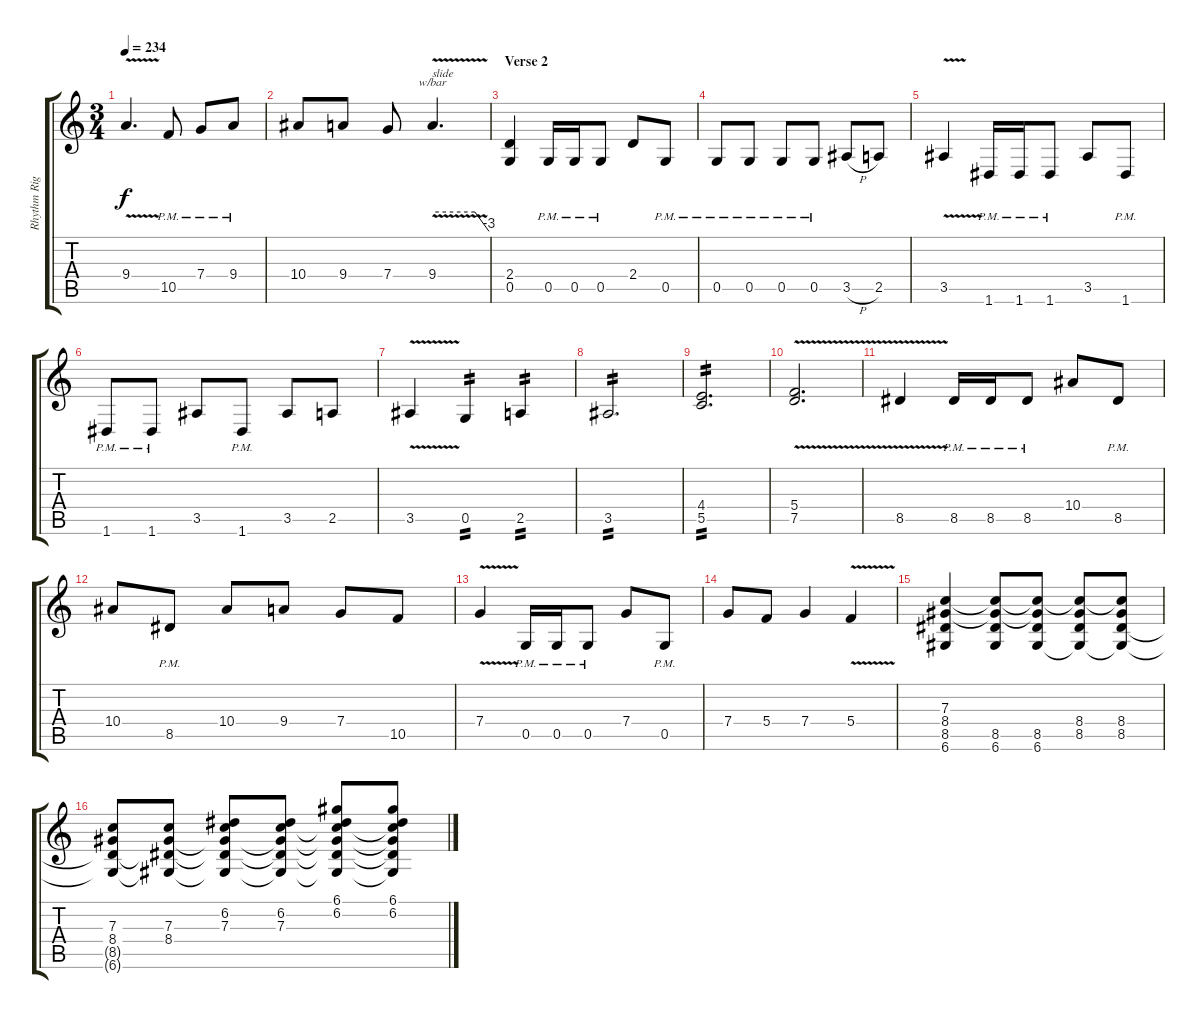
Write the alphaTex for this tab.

\track ("Rhythm Right" "Rhythm Rig") {instrument overdrivenguitar}
\staff {score tabs}
\tuning (D4 A3 F3 C3 G2 D2) {hide}
\ts (3 4)
\tempo 234
\clef g2
\ks c
9.4{v}.4{d dy f} 10.5{pm}.8 7.4{pm}.8 9.4{pm}.8 |
10.4.8 9.4.8 7.4.8 9.4{v}.4{d tbe (custom default 0 0 45 0 60 -12) txt "slide"} |
\section ("" "Verse 2")
(2.4 0.5).4 0.5{pm}.16 0.5{pm}.16 0.5{pm}.8 2.4.8 0.5{pm}.8 |
0.5{pm}.8 0.5{pm}.8 0.5{pm}.8 0.5{pm}.8 3.5{h}.8 2.5.8 |
3.5{v}.4 1.6{pm}.16 1.6{pm}.16 1.6{pm}.8 3.5.8 1.6{pm}.8 |
1.6{pm}.8 1.6{pm}.8 3.5.8 1.6{pm}.8 3.5.8 2.5.8 |
3.5{v}.4 0.5.4{tp 2} 2.5.4{tp 2} |
3.5.2{d tp 2} |
(4.4 5.5).2{d tp 2} |
(5.4{v} 7.5{v}).2{d} |
8.5{v}.4 8.5{pm}.16 8.5{pm}.16 8.5{pm}.8 10.4.8 8.5{pm}.8 |
10.4.8 8.5{pm}.8 10.4.8 9.4.8 7.4.8 10.5.8 |
7.4{v}.4 0.5{pm}.16 0.5{pm}.16 0.5{pm}.8 7.4.8 0.5{pm}.8 |
7.4.8 5.4.8 7.4.4 5.4{v}.4 |
(7.3 8.4 8.5 6.6).4 (7.3{t} 8.4{t} 8.5 6.6).8 (7.3{t} 8.4{t} 8.5 6.6).8 (7.3{t} 8.4 8.5 6.6{t}).8 (7.3{t} 8.4 8.5 6.6{t}).8 |
(7.3 8.4 8.5{t} 6.6{t}).8 (7.3 8.4 8.5{t} 6.6{t}).8 (6.2 7.3 8.4{t} 8.5{t} 6.6{t}).8 (6.2 7.3 8.4{t} 8.5{t} 6.6{t}).8 (6.1 6.2 7.3{t} 8.4{t} 8.5{t} 6.6{t}).8 (6.1 6.2 7.3{t} 8.4{t} 8.5{t} 6.6{t}).8
